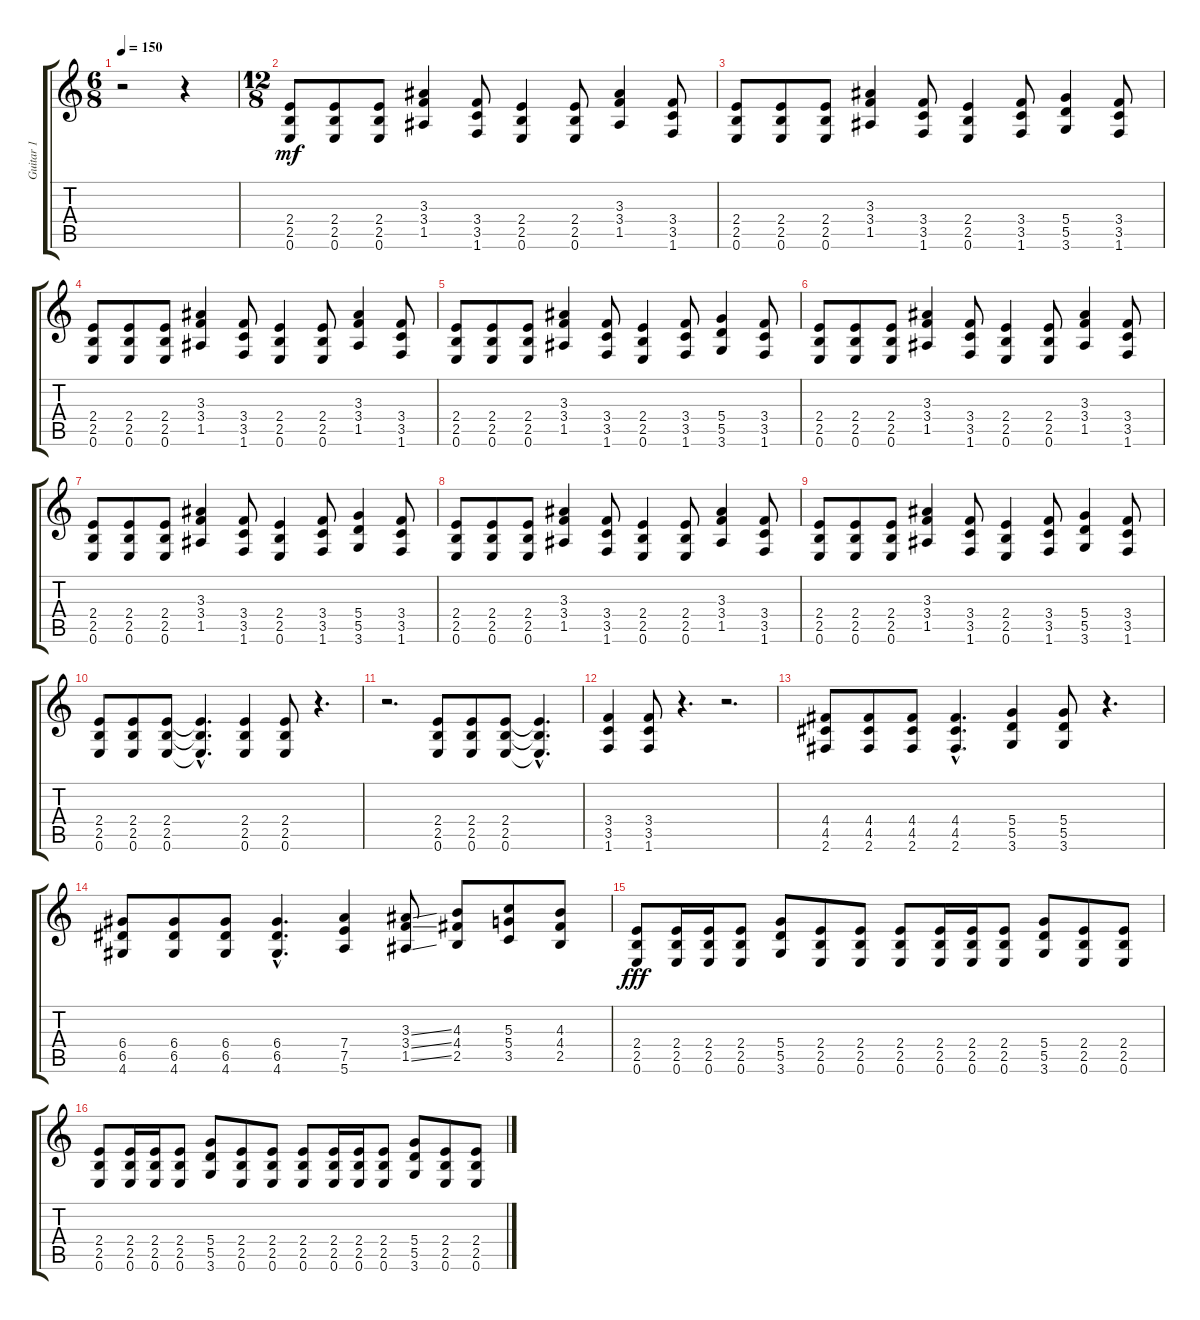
\track ("Guitar 1" "Guitar 1") {instrument distortionguitar}
\staff {score tabs}
\tuning (E4 B3 G3 D3 A2 E2) {hide}
\ts (6 8)
\tempo 150
\clef g2
\ks c
r.2{dy fff} r.4 |
\ts (12 8)
(2.4 2.5 0.6).8{dy mf} (2.4 2.5 0.6).8 (2.4 2.5 0.6).8 (3.3 3.4 1.5).4 (3.4 3.5 1.6).8 (2.4 2.5 0.6).4 (2.4 2.5 0.6).8 (3.3 3.4 1.5).4 (3.4 3.5 1.6).8 |
(2.4 2.5 0.6).8 (2.4 2.5 0.6).8 (2.4 2.5 0.6).8 (3.3 3.4 1.5).4 (3.4 3.5 1.6).8 (2.4 2.5 0.6).4 (3.4 3.5 1.6).8 (5.4 5.5 3.6).4 (3.4 3.5 1.6).8 |
(2.4 2.5 0.6).8 (2.4 2.5 0.6).8 (2.4 2.5 0.6).8 (3.3 3.4 1.5).4 (3.4 3.5 1.6).8 (2.4 2.5 0.6).4 (2.4 2.5 0.6).8 (3.3 3.4 1.5).4 (3.4 3.5 1.6).8 |
(2.4 2.5 0.6).8 (2.4 2.5 0.6).8 (2.4 2.5 0.6).8 (3.3 3.4 1.5).4 (3.4 3.5 1.6).8 (2.4 2.5 0.6).4 (3.4 3.5 1.6).8 (5.4 5.5 3.6).4 (3.4 3.5 1.6).8 |
(2.4 2.5 0.6).8 (2.4 2.5 0.6).8 (2.4 2.5 0.6).8 (3.3 3.4 1.5).4 (3.4 3.5 1.6).8 (2.4 2.5 0.6).4 (2.4 2.5 0.6).8 (3.3 3.4 1.5).4 (3.4 3.5 1.6).8 |
(2.4 2.5 0.6).8 (2.4 2.5 0.6).8 (2.4 2.5 0.6).8 (3.3 3.4 1.5).4 (3.4 3.5 1.6).8 (2.4 2.5 0.6).4 (3.4 3.5 1.6).8 (5.4 5.5 3.6).4 (3.4 3.5 1.6).8 |
(2.4 2.5 0.6).8 (2.4 2.5 0.6).8 (2.4 2.5 0.6).8 (3.3 3.4 1.5).4 (3.4 3.5 1.6).8 (2.4 2.5 0.6).4 (2.4 2.5 0.6).8 (3.3 3.4 1.5).4 (3.4 3.5 1.6).8 |
(2.4 2.5 0.6).8 (2.4 2.5 0.6).8 (2.4 2.5 0.6).8 (3.3 3.4 1.5).4 (3.4 3.5 1.6).8 (2.4 2.5 0.6).4 (3.4 3.5 1.6).8 (5.4 5.5 3.6).4 (3.4 3.5 1.6).8 |
(2.4 2.5 0.6).8 (2.4 2.5 0.6).8 (2.4 2.5 0.6).8 (2.4{hac t} 2.5{hac t} 0.6{hac t}).4{d} (2.4 2.5 0.6).4 (2.4 2.5 0.6).8 r.4{d} |
r.2{d} (2.4 2.5 0.6).8 (2.4 2.5 0.6).8 (2.4 2.5 0.6).8 (2.4{hac t} 2.5{hac t} 0.6{hac t}).4{d} |
(3.4 3.5 1.6).4 (3.4 3.5 1.6).8 r.4{d} r.2{d} |
(4.4 4.5 2.6).8 (4.4 4.5 2.6).8 (4.4 4.5 2.6).8 (4.4{hac} 4.5{hac} 2.6{hac}).4{d} (5.4 5.5 3.6).4 (5.4 5.5 3.6).8 r.4{d} |
(6.4 6.5 4.6).8 (6.4 6.5 4.6).8 (6.4 6.5 4.6).8 (6.4{hac} 6.5{hac} 4.6{hac}).4{d} (7.4 7.5 5.6).4 (3.3{ss} 3.4{ss} 1.5{ss}).8 (4.3 4.4 2.5).8 (5.3 5.4 3.5).8 (4.3 4.4 2.5).8 |
(2.4 2.5 0.6).8{dy fff} (2.4 2.5 0.6).16 (2.4 2.5 0.6).16 (2.4 2.5 0.6).8 (5.4 5.5 3.6).8 (2.4 2.5 0.6).8 (2.4 2.5 0.6).8 (2.4 2.5 0.6).8 (2.4 2.5 0.6).16 (2.4 2.5 0.6).16 (2.4 2.5 0.6).8 (5.4 5.5 3.6).8 (2.4 2.5 0.6).8 (2.4 2.5 0.6).8 |
(2.4 2.5 0.6).8 (2.4 2.5 0.6).16 (2.4 2.5 0.6).16 (2.4 2.5 0.6).8 (5.4 5.5 3.6).8 (2.4 2.5 0.6).8 (2.4 2.5 0.6).8 (2.4 2.5 0.6).8 (2.4 2.5 0.6).16 (2.4 2.5 0.6).16 (2.4 2.5 0.6).8 (5.4 5.5 3.6).8 (2.4 2.5 0.6).8 (2.4 2.5 0.6).8
